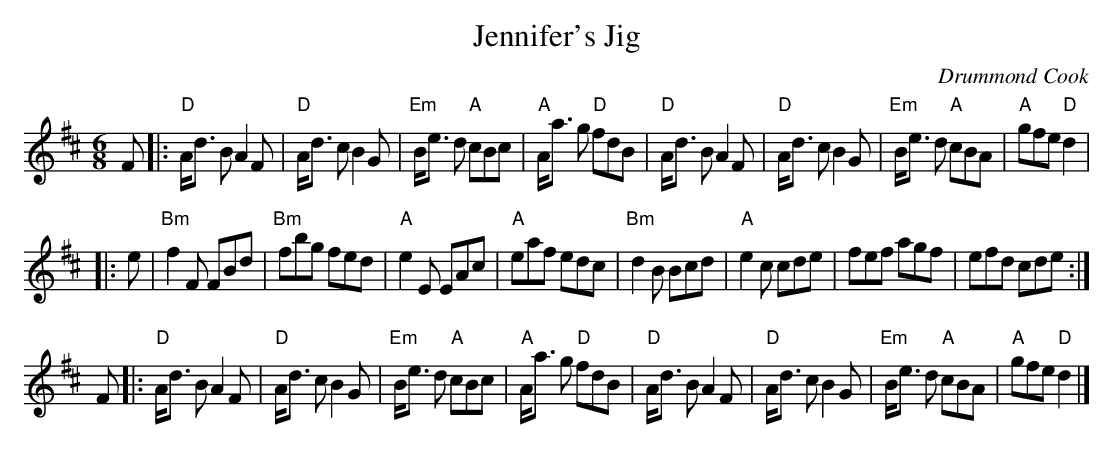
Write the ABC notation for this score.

X:1
T: Jennifer's Jig
C: Drummond Cook
M: 6/8
K: D
L: 1/8
F|: "D" A<d B A2 F|"D" A<d c B2 G| "Em" B<e d "A"cBc| "A" A<a g "D"fdB|\
  "D" A<d B A2 F|"D" A<d c B2 G| "Em" B<e d "A"cBA| "A" gfe "D"d2|
|: e |"Bm" f2 F FBd| "Bm" fbg fed| "A"e2E EAc| "A"eaf edc|\
  "Bm" d2B Bcd| "A"e2c cde| fef agf| efd cde :|
F|: "D" A<d B A2 F|"D" A<d c B2 G| "Em" B<e d "A"cBc| "A" A<a g "D"fdB|\
  "D" A<d B A2 F|"D" A<d c B2 G| "Em" B<e d "A"cBA| "A" gfe "D"d2|]
